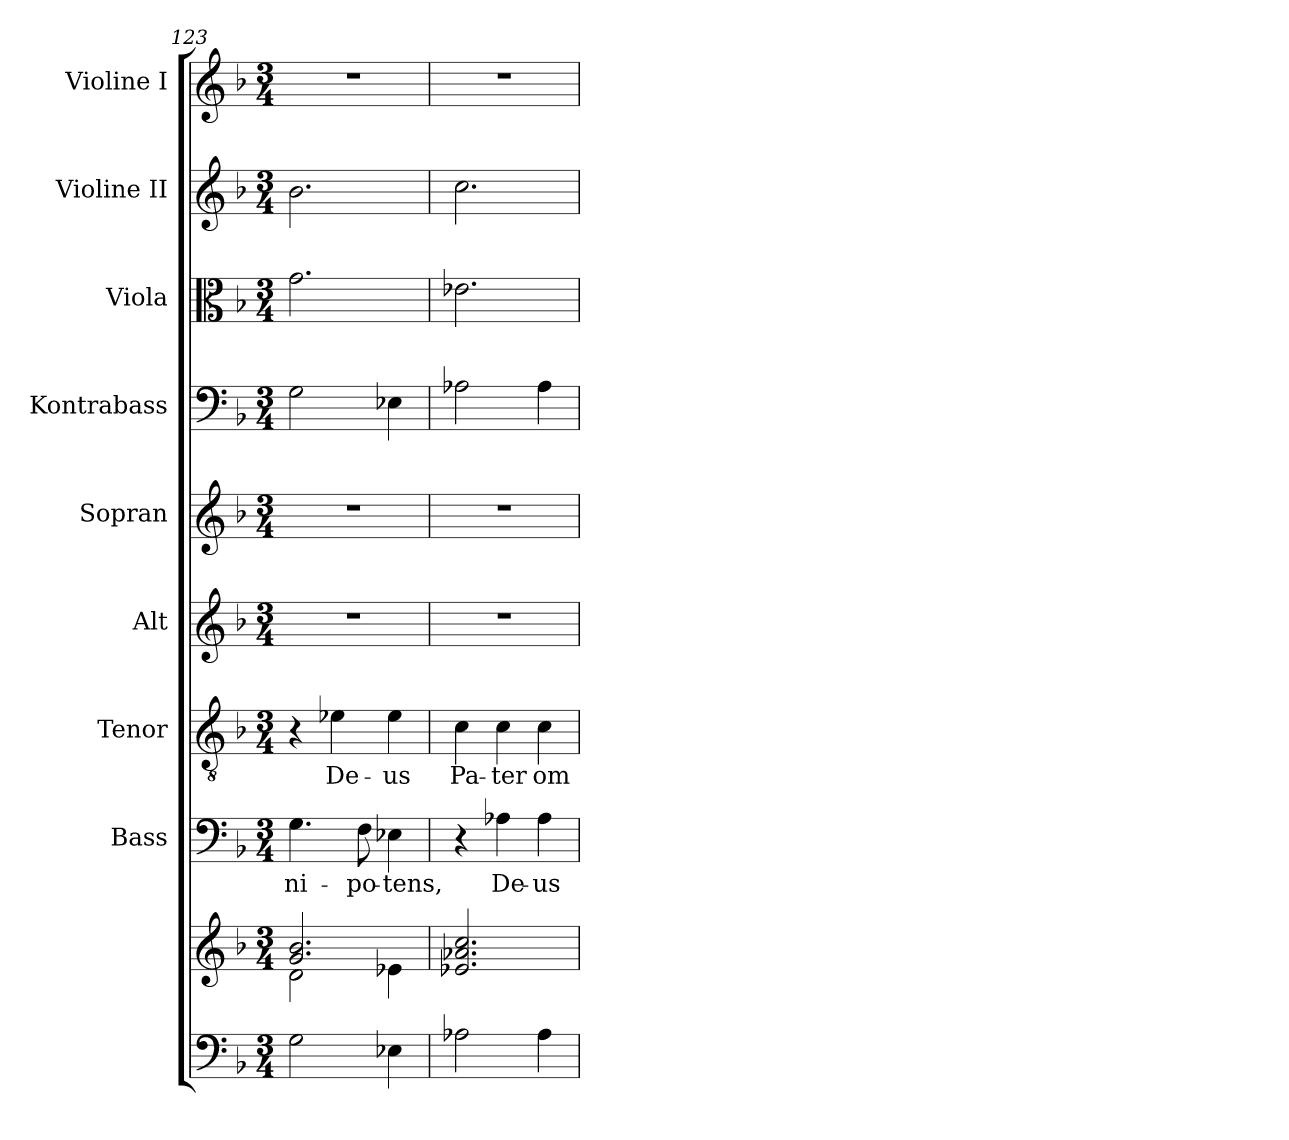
**kern	**kern	**kern	**text	**kern	**text	**kern	**kern	**kern	**kern	**kern	**kern
*part9	*part9	*part8	*part8	*part7	*part7	*part6	*part5	*part4	*part3	*part2	*part1
*staff10	*staff9	*staff8	*staff8	*staff7	*staff7	*staff6	*staff5	*staff4	*staff3	*staff2	*staff1
*	*	*I"Bass	*	*I"Tenor	*	*I"Alt	*I"Sopran	*I"Kontrabass	*I"Viola	*I"Violine II	*I"Violine I
*	*	*I'B.	*	*I'T.	*	*I'A.	*I'S.	*I'Kb.	*I'Vla.	*I'Vl. II	*I'Vl. I
*clefF4	*clefG2	*clefF4	*	*clefGv2	*	*clefG2	*clefG2	*clefF4	*clefC3	*clefG2	*clefG2
*	*	*	*	*	*	*	*	*ITrd7c12	*	*	*
*k[b-]	*k[b-]	*k[b-]	*	*k[b-]	*	*k[b-]	*k[b-]	*k[b-]	*k[b-]	*k[b-]	*k[b-]
*F:	*F:	*F:	*	*F:	*	*F:	*F:	*F:	*F:	*F:	*F:
*M3/4	*M3/4	*M3/4	*	*M3/4	*	*M3/4	*M3/4	*M3/4	*M3/4	*M3/4	*M3/4
=123	=123	=123	=123	=123	=123	=123	=123	=123	=123	=123	=123
*	*^	*	*	*	*	*	*	*	*	*	*
!	!	!	!	!LO:LY:b	!	!	!	!	!	!	!	!
2G\	2.g/ 2.b-/	2d\	4.G\	-ni-	4r	.	2.r	2.r	2GG\	2.g\	2.b-\	2.r
!	!	!	!	!	!	!LO:LY:b	!	!	!	!	!	!
.	.	.	.	.	4e-X\	De-	.	.	.	.	.	.
!	!	!	!	!LO:LY:b	!	!	!	!	!	!	!	!
.	.	.	8F\	-po-	.	.	.	.	.	.	.	.
!	!	!	!	!LO:LY:b	!	!LO:LY:b	!	!	!	!	!	!
4E-X\	.	4e-X\	4E-X\	-tens,	4e-\	-us	.	.	4EE-X\	.	.	.
=124	=124	=124	=124	=124	=124	=124	=124	=124	=124	=124	=124	=124
!	!	!	!	!	!	!LO:LY:b	!	!	!	!	!	!
*	*v	*v	*	*	*	*	*	*	*	*	*	*
2A-X\	2.e-X/ 2.a-X/ 2.cc/	4r	.	4c\	Pa-	2.r	2.r	2AA-X\	2.e-X\	2.cc\	2.r
!	!	!	!LO:LY:b	!	!LO:LY:b	!	!	!	!	!	!
.	.	4A-X\	De-	4c\	-ter	.	.	.	.	.	.
!	!	!	!LO:LY:b	!	!LO:LY:b	!	!	!	!	!	!
4A-\	.	4A-\	-us	4c\	om-	.	.	4AA-\	.	.	.
=	=	=	=	=	=	=	=	=	=	=	=
*-	*-	*-	*-	*-	*-	*-	*-	*-	*-	*-	*-
